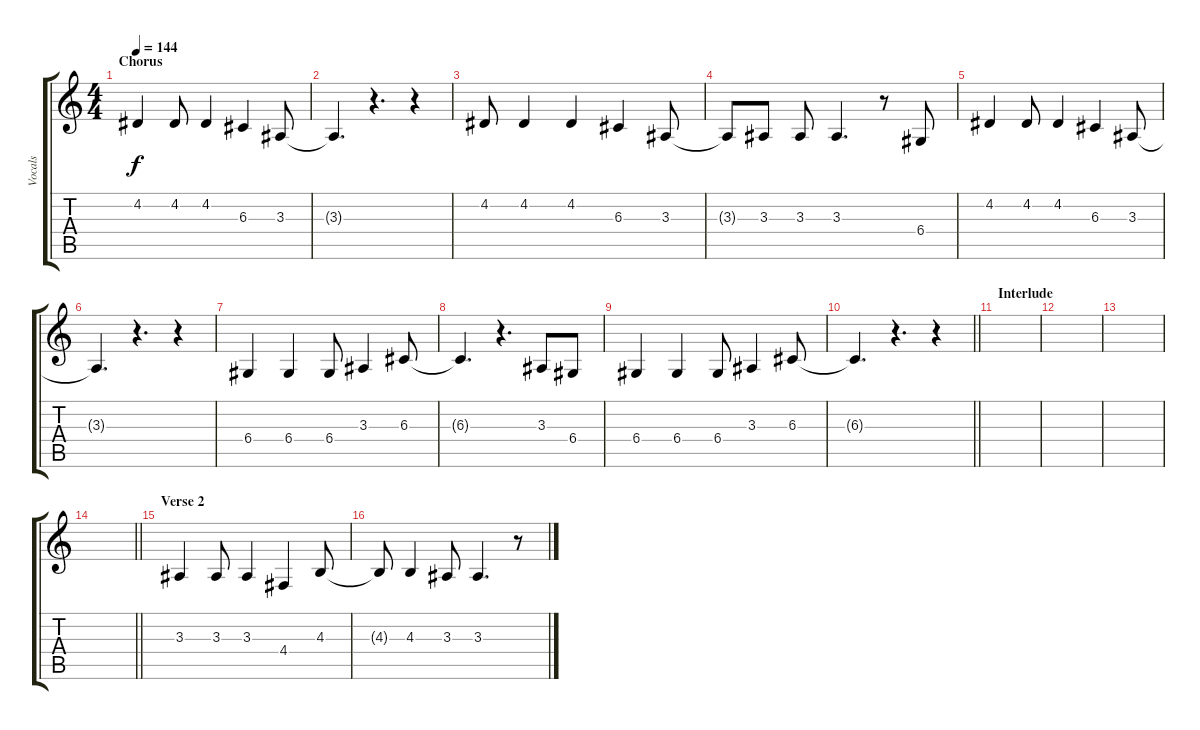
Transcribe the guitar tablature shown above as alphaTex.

\track ("Vocals" "Vocals") {instrument altosax}
\staff {score tabs}
\tuning (E4 B3 G3 D3 A2 E2) {hide}
\ts (4 4)
\section ("" "Chorus")
\tempo 144
\clef g2
\ks c
4.2.4{dy f} 4.2.8 4.2.4 6.3.4 3.3.8 |
3.3{t}.4{d} r.4{d} r.4 |
4.2.8 4.2.4 4.2.4 6.3.4 3.3.8 |
3.3{t}.8 3.3.8 3.3.8 3.3.4{d} r.8 6.4.8 |
4.2.4 4.2.8 4.2.4 6.3.4 3.3.8 |
3.3{t}.4{d} r.4{d} r.4 |
6.4.4 6.4.4 6.4.8 3.3.4 6.3.8 |
6.3{t}.4{d} r.4{d} 3.3.8 6.4.8 |
6.4.4 6.4.4 6.4.8 3.3.4 6.3.8 |
\barLineRight lightlight
6.3{t}.4{d} r.4{d} r.4 |
\section ("" "Interlude")
|
|
|
\barLineRight lightlight
|
\section ("" "Verse 2")
3.3.4 3.3.8 3.3.4 4.4.4 4.3.8 |
4.3{t}.8 4.3.4 3.3.8 3.3.4{d} r.8
